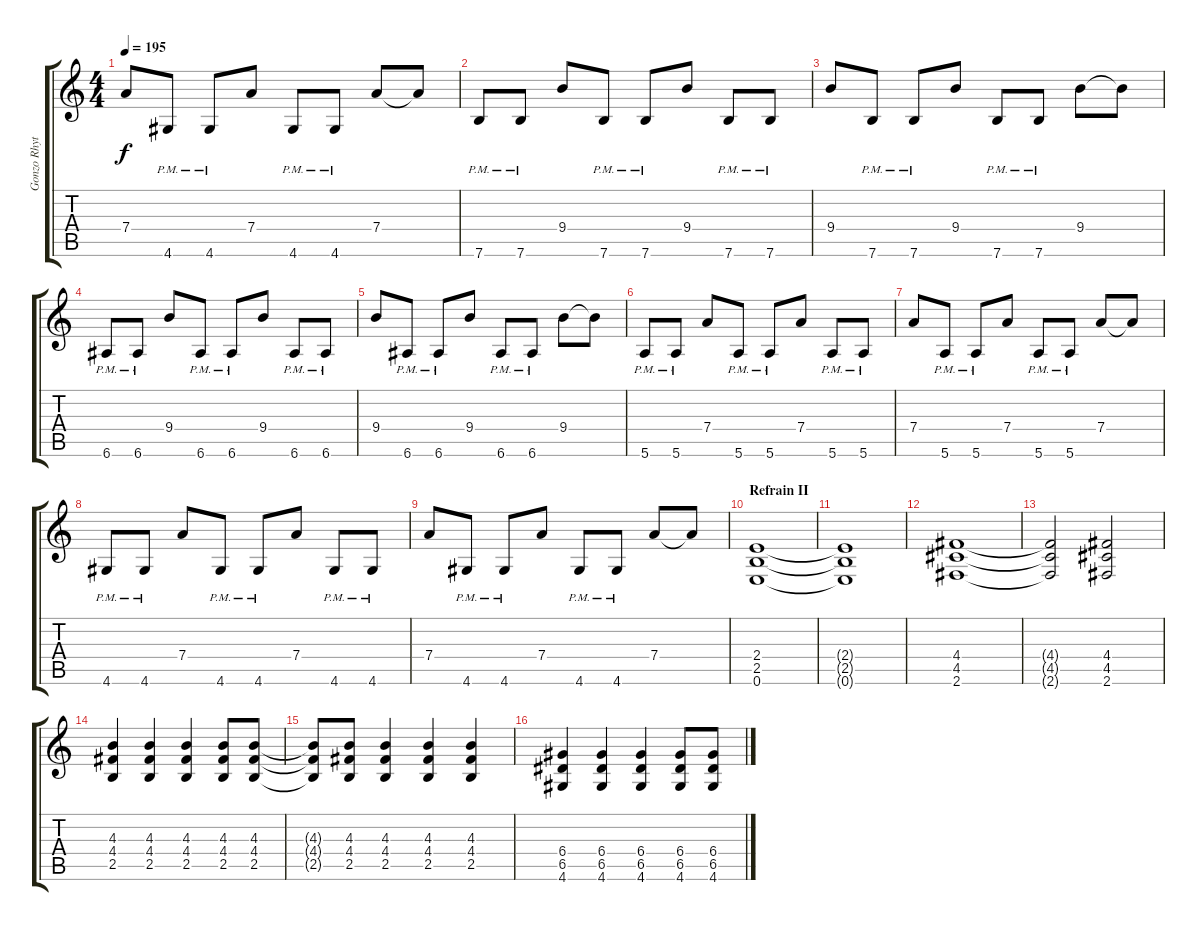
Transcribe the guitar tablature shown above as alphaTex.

\track ("Gonzo Rhythm I" "Gonzo Rhyt") {instrument overdrivenguitar}
\staff {score tabs}
\tuning (E4 B3 G3 D3 A2 E2) {hide}
\ts (4 4)
\tempo 195
\clef g2
\ks c
7.4.8{dy f} 4.6{pm}.8 4.6{pm}.8 7.4.8 4.6{pm}.8 4.6{pm}.8 7.4.8 7.4{t}.8 |
7.6{pm}.8 7.6{pm}.8 9.4.8 7.6{pm}.8 7.6{pm}.8 9.4.8 7.6{pm}.8 7.6{pm}.8 |
9.4.8 7.6{pm}.8 7.6{pm}.8 9.4.8 7.6{pm}.8 7.6{pm}.8 9.4.8 9.4{t}.8 |
6.6{pm}.8 6.6{pm}.8 9.4.8 6.6{pm}.8 6.6{pm}.8 9.4.8 6.6{pm}.8 6.6{pm}.8 |
9.4.8 6.6{pm}.8 6.6{pm}.8 9.4.8 6.6{pm}.8 6.6{pm}.8 9.4.8 9.4{t}.8 |
5.6{pm}.8 5.6{pm}.8 7.4.8 5.6{pm}.8 5.6{pm}.8 7.4.8 5.6{pm}.8 5.6{pm}.8 |
7.4.8 5.6{pm}.8 5.6{pm}.8 7.4.8 5.6{pm}.8 5.6{pm}.8 7.4.8 7.4{t}.8 |
4.6{pm}.8 4.6{pm}.8 7.4.8 4.6{pm}.8 4.6{pm}.8 7.4.8 4.6{pm}.8 4.6{pm}.8 |
7.4.8 4.6{pm}.8 4.6{pm}.8 7.4.8 4.6{pm}.8 4.6{pm}.8 7.4.8 7.4{t}.8 |
\section ("" "Refrain II")
(2.4 2.5 0.6).1 |
(2.4{t} 2.5{t} 0.6{t}).1 |
(4.4 4.5 2.6).1 |
(4.4{t} 4.5{t} 2.6{t}).2 (4.4 4.5 2.6).2 |
(4.3 4.4 2.5).4 (4.3 4.4 2.5).4 (4.3 4.4 2.5).4 (4.3 4.4 2.5).8 (4.3 4.4 2.5).8 |
(4.3{t} 4.4{t} 2.5{t}).8 (4.3 4.4 2.5).8 (4.3 4.4 2.5).4 (4.3 4.4 2.5).4 (4.3 4.4 2.5).4 |
(6.4 6.5 4.6).4 (6.4 6.5 4.6).4 (6.4 6.5 4.6).4 (6.4 6.5 4.6).8 (6.4 6.5 4.6).8
